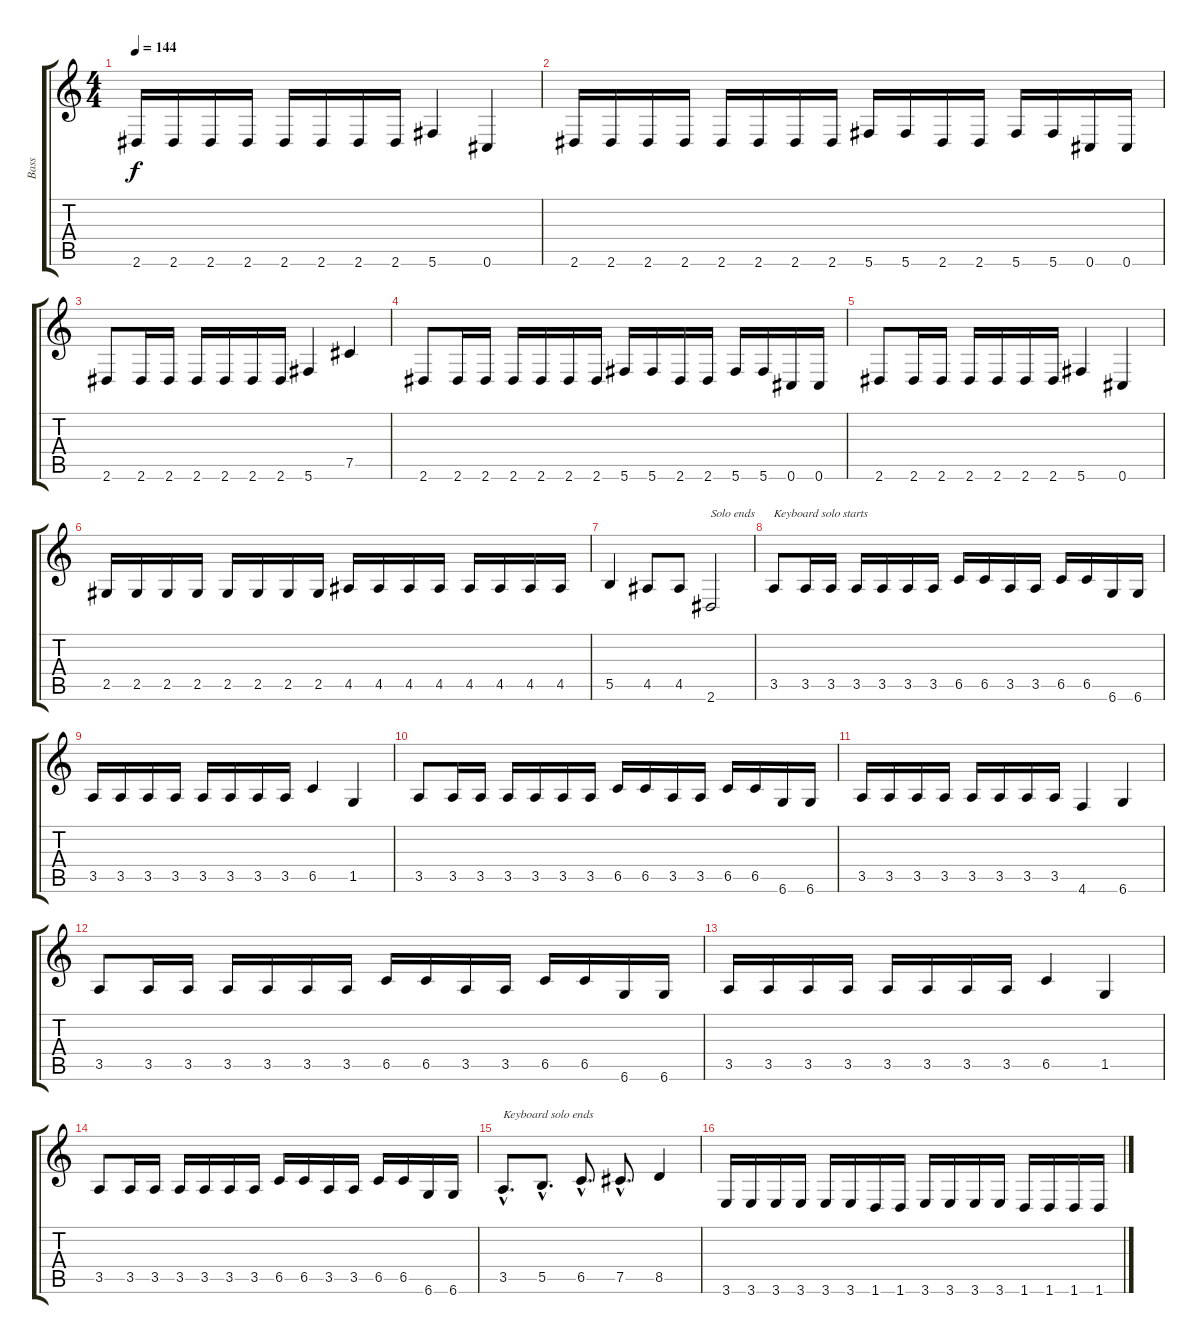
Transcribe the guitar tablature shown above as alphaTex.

\track ("Bass" "Bass") {instrument electricbasspick}
\staff {score tabs}
\tuning (Db4 Ab3 E3 B2 Gb2 Db2) {hide}
\ts (4 4)
\tempo 144
\clef g2
\ks c
2.6.16{dy f} 2.6.16 2.6.16 2.6.16 2.6.16 2.6.16 2.6.16 2.6.16 5.6.4 0.6.4 |
2.6.16 2.6.16 2.6.16 2.6.16 2.6.16 2.6.16 2.6.16 2.6.16 5.6.16 5.6.16 2.6.16 2.6.16 5.6.16 5.6.16 0.6.16 0.6.16 |
2.6.8 2.6.16 2.6.16 2.6.16 2.6.16 2.6.16 2.6.16 5.6.4 7.5.4 |
2.6.8 2.6.16 2.6.16 2.6.16 2.6.16 2.6.16 2.6.16 5.6.16 5.6.16 2.6.16 2.6.16 5.6.16 5.6.16 0.6.16 0.6.16 |
2.6.8 2.6.16 2.6.16 2.6.16 2.6.16 2.6.16 2.6.16 5.6.4 0.6.4 |
2.5.16 2.5.16 2.5.16 2.5.16 2.5.16 2.5.16 2.5.16 2.5.16 4.5.16 4.5.16 4.5.16 4.5.16 4.5.16 4.5.16 4.5.16 4.5.16 |
5.5.4 4.5.8 4.5.8 2.6.2{txt "Solo ends"} |
3.5.8{txt "Keyboard solo starts"} 3.5.16 3.5.16 3.5.16 3.5.16 3.5.16 3.5.16 6.5.16 6.5.16 3.5.16 3.5.16 6.5.16 6.5.16 6.6.16 6.6.16 |
3.5.16 3.5.16 3.5.16 3.5.16 3.5.16 3.5.16 3.5.16 3.5.16 6.5.4 1.5.4 |
3.5.8 3.5.16 3.5.16 3.5.16 3.5.16 3.5.16 3.5.16 6.5.16 6.5.16 3.5.16 3.5.16 6.5.16 6.5.16 6.6.16 6.6.16 |
3.5.16 3.5.16 3.5.16 3.5.16 3.5.16 3.5.16 3.5.16 3.5.16 4.6.4 6.6.4 |
3.5.8 3.5.16 3.5.16 3.5.16 3.5.16 3.5.16 3.5.16 6.5.16 6.5.16 3.5.16 3.5.16 6.5.16 6.5.16 6.6.16 6.6.16 |
3.5.16 3.5.16 3.5.16 3.5.16 3.5.16 3.5.16 3.5.16 3.5.16 6.5.4 1.5.4 |
3.5.8 3.5.16 3.5.16 3.5.16 3.5.16 3.5.16 3.5.16 6.5.16 6.5.16 3.5.16 3.5.16 6.5.16 6.5.16 6.6.16 6.6.16 |
3.5{hac}.8{d txt "Keyboard solo ends"} 5.5{hac}.8{d} 6.5{hac}.8{d} 7.5{hac}.8{d} 8.5.4 |
3.6.16 3.6.16 3.6.16 3.6.16 3.6.16 3.6.16 1.6.16 1.6.16 3.6.16 3.6.16 3.6.16 3.6.16 1.6.16 1.6.16 1.6.16 1.6.16
